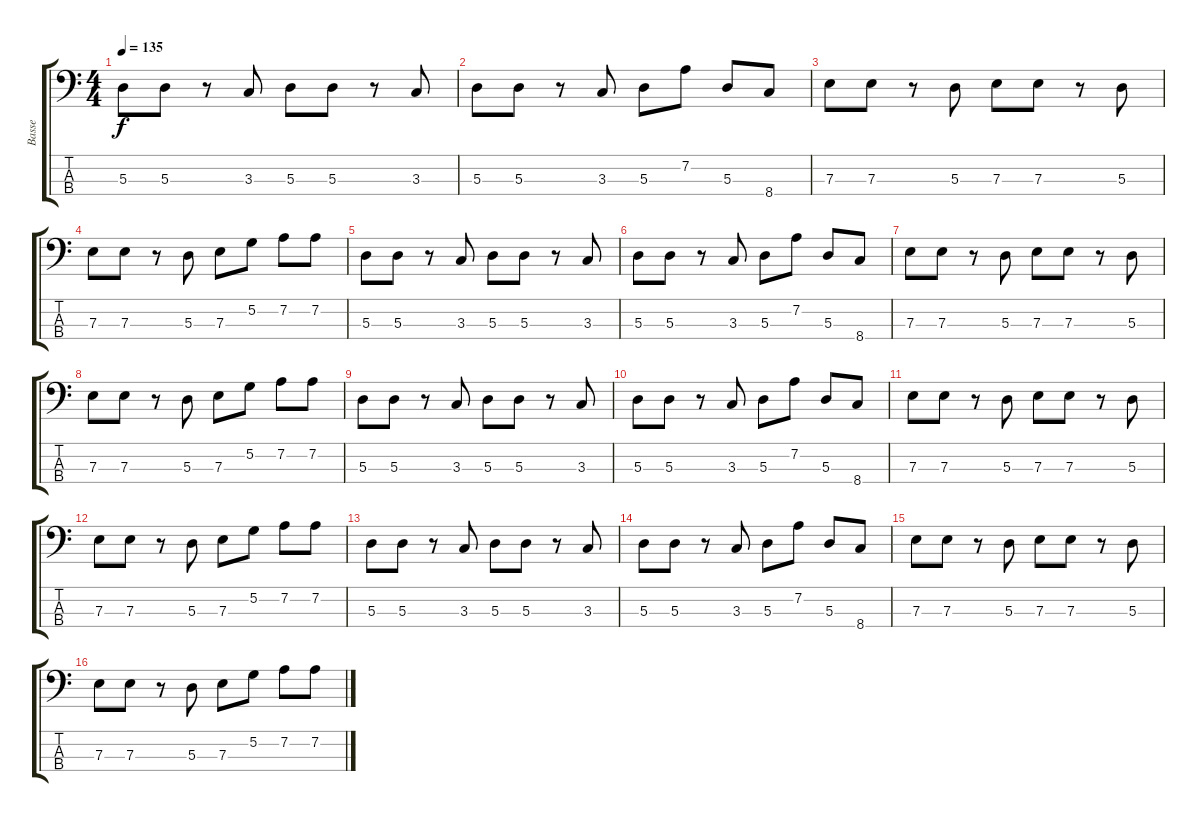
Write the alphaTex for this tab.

\track ("Basse" "Basse") {instrument electricbassfinger}
\staff {score tabs}
\tuning (G2 D2 A1 E1) {hide}
\ts (4 4)
\tempo 135
\clef f4
\ks c
5.3.8{dy f} 5.3.8 r.8 3.3.8 5.3.8 5.3.8 r.8 3.3.8 |
5.3.8 5.3.8 r.8 3.3.8 5.3.8 7.2.8 5.3.8 8.4.8 |
7.3.8 7.3.8 r.8 5.3.8 7.3.8 7.3.8 r.8 5.3.8 |
7.3.8 7.3.8 r.8 5.3.8 7.3.8 5.2.8 7.2.8 7.2.8 |
5.3.8 5.3.8 r.8 3.3.8 5.3.8 5.3.8 r.8 3.3.8 |
5.3.8 5.3.8 r.8 3.3.8 5.3.8 7.2.8 5.3.8 8.4.8 |
7.3.8 7.3.8 r.8 5.3.8 7.3.8 7.3.8 r.8 5.3.8 |
7.3.8 7.3.8 r.8 5.3.8 7.3.8 5.2.8 7.2.8 7.2.8 |
5.3.8 5.3.8 r.8 3.3.8 5.3.8 5.3.8 r.8 3.3.8 |
5.3.8 5.3.8 r.8 3.3.8 5.3.8 7.2.8 5.3.8 8.4.8 |
7.3.8 7.3.8 r.8 5.3.8 7.3.8 7.3.8 r.8 5.3.8 |
7.3.8 7.3.8 r.8 5.3.8 7.3.8 5.2.8 7.2.8 7.2.8 |
5.3.8 5.3.8 r.8 3.3.8 5.3.8 5.3.8 r.8 3.3.8 |
5.3.8 5.3.8 r.8 3.3.8 5.3.8 7.2.8 5.3.8 8.4.8 |
7.3.8 7.3.8 r.8 5.3.8 7.3.8 7.3.8 r.8 5.3.8 |
7.3.8 7.3.8 r.8 5.3.8 7.3.8 5.2.8 7.2.8 7.2.8
